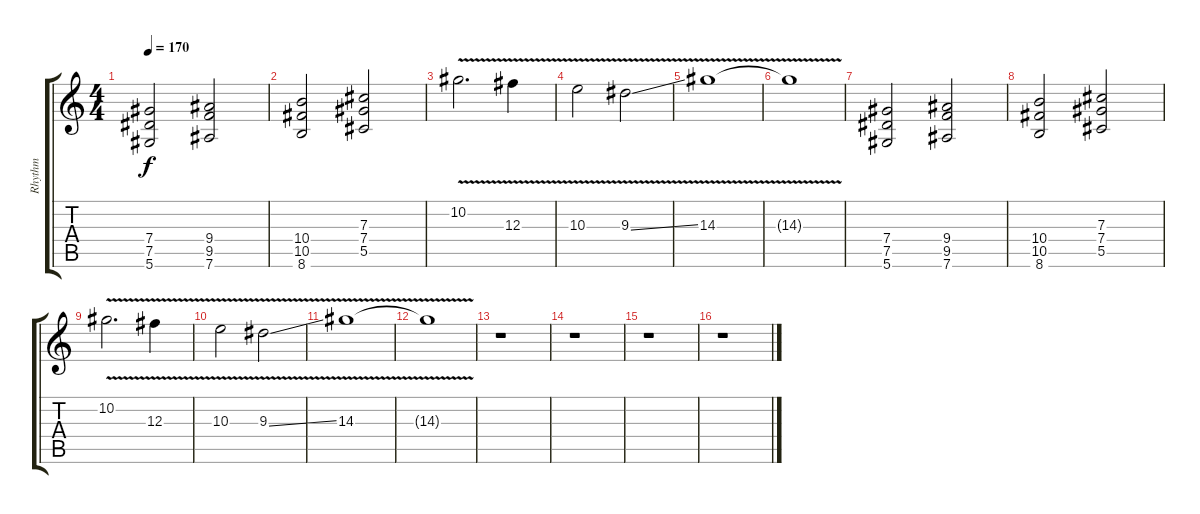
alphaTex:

\track ("Rhythm" "Rhythm") {instrument distortionguitar}
\staff {score tabs}
\tuning (Eb4 Bb3 Gb3 Db3 Ab2 Eb2) {hide}
\ts (4 4)
\tempo 170
\clef g2
\ks c
(7.4 7.5 5.6).2{dy f} (9.4 9.5 7.6).2 |
(10.4 10.5 8.6).2 (7.3 7.4 5.5).2 |
10.2{v}.2{d} 12.3{v}.4 |
10.3{v}.2 9.3{v ss}.2 |
14.3{v}.1 |
14.3{t}.1 |
(7.4 7.5 5.6).2 (9.4 9.5 7.6).2 |
(10.4 10.5 8.6).2 (7.3 7.4 5.5).2 |
10.2{v}.2{d} 12.3{v}.4 |
10.3{v}.2 9.3{v ss}.2 |
14.3{v}.1 |
14.3{t}.1 |
r.1 |
r.1 |
r.1 |
r.1
